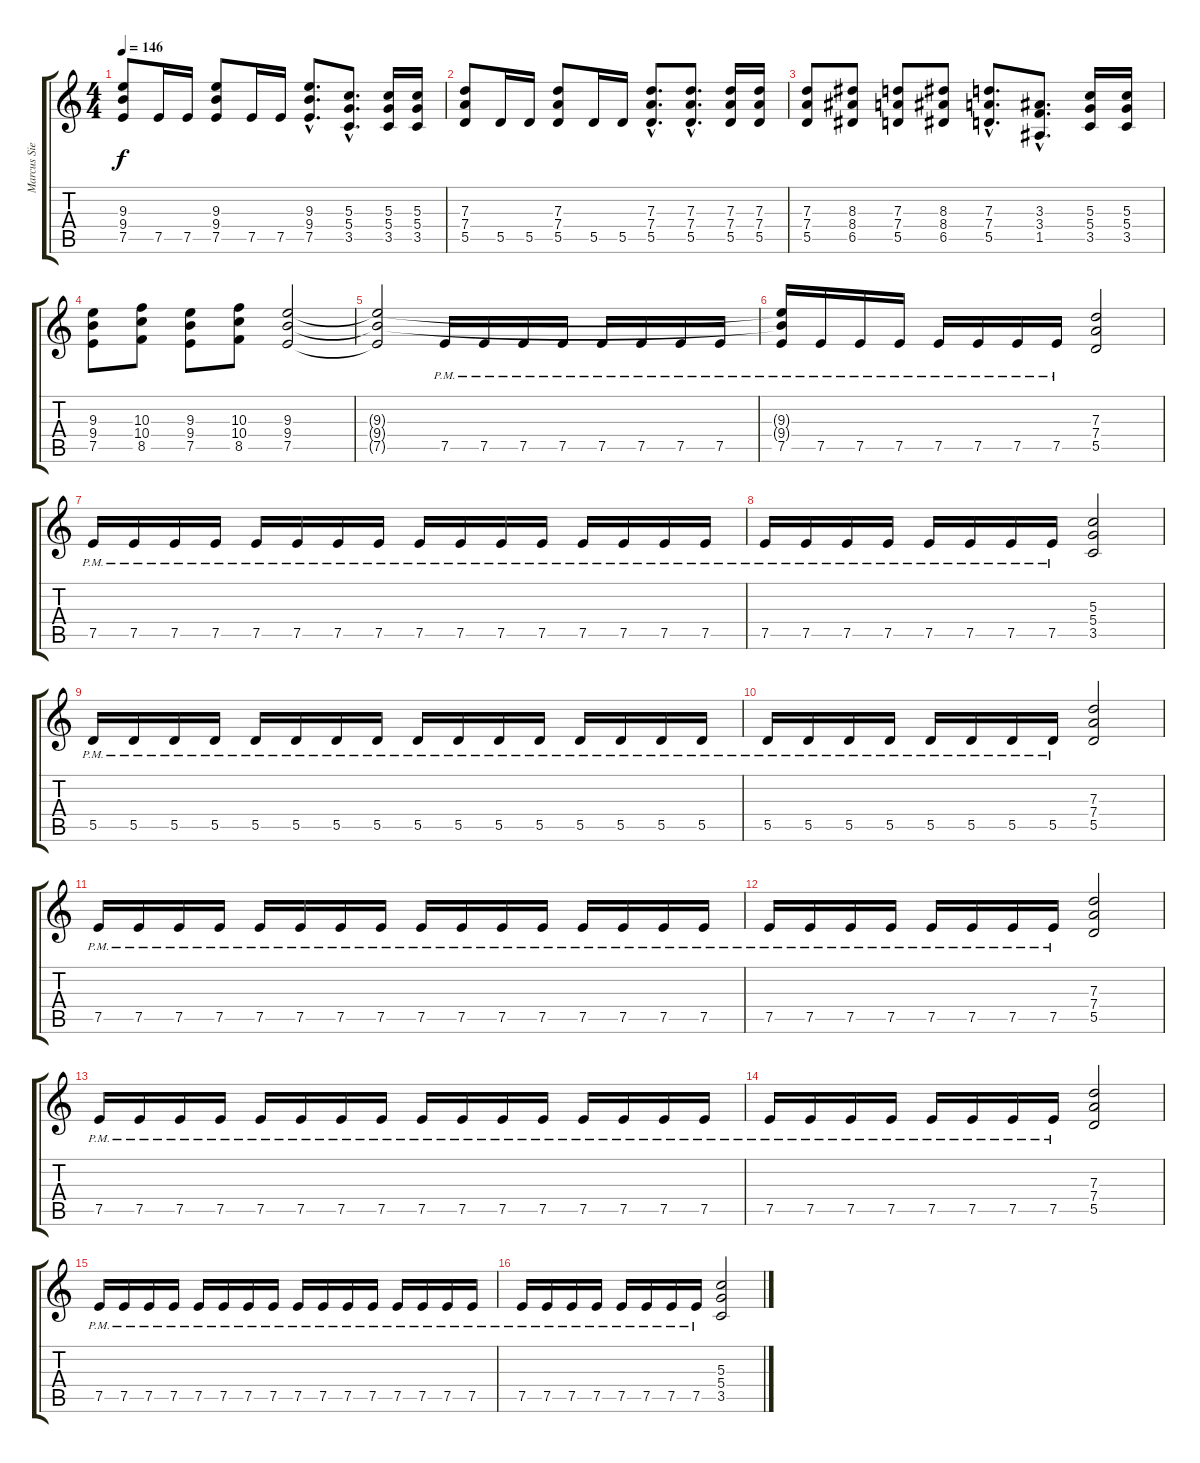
\track ("Marcus Siepen" "Marcus Sie") {instrument distortionguitar}
\staff {score tabs}
\tuning (E4 B3 G3 D3 A2 E2) {hide}
\ts (4 4)
\tempo 146
\clef g2
\ks c
(9.3 9.4 7.5).8{dy f} 7.5.16 7.5.16 (9.3 9.4 7.5).8 7.5.16 7.5.16 (9.3{hac} 9.4{hac} 7.5{hac}).8{d} (5.3{hac} 5.4{hac} 3.5{hac}).8{d} (5.3 5.4 3.5).16 (5.3 5.4 3.5).16 |
(7.3 7.4 5.5).8 5.5.16 5.5.16 (7.3 7.4 5.5).8 5.5.16 5.5.16 (7.3{hac} 7.4{hac} 5.5{hac}).8{d} (7.3{hac} 7.4{hac} 5.5{hac}).8{d} (7.3 7.4 5.5).16 (7.3 7.4 5.5).16 |
(7.3 7.4 5.5).8 (8.3 8.4 6.5).8 (7.3 7.4 5.5).8 (8.3 8.4 6.5).8 (7.3{hac} 7.4{hac} 5.5{hac}).8{d} (3.3{hac} 3.4{hac} 1.5{hac}).8{d} (5.3 5.4 3.5).16 (5.3 5.4 3.5).16 |
(9.3 9.4 7.5).8 (10.3 10.4 8.5).8 (9.3 9.4 7.5).8 (10.3 10.4 8.5).8 (9.3 9.4 7.5).2 |
(9.3{t} 9.4{t} 7.5{t}).2 7.5{pm}.16 7.5{pm}.16 7.5{pm}.16 7.5{pm}.16 7.5{pm}.16 7.5{pm}.16 7.5{pm}.16 7.5{pm}.16 |
(9.3{t} 9.4{t} 7.5{pm}).16 7.5{pm}.16 7.5{pm}.16 7.5{pm}.16 7.5{pm}.16 7.5{pm}.16 7.5{pm}.16 7.5{pm}.16 (7.3 7.4 5.5).2 |
7.5{pm}.16 7.5{pm}.16 7.5{pm}.16 7.5{pm}.16 7.5{pm}.16 7.5{pm}.16 7.5{pm}.16 7.5{pm}.16 7.5{pm}.16 7.5{pm}.16 7.5{pm}.16 7.5{pm}.16 7.5{pm}.16 7.5{pm}.16 7.5{pm}.16 7.5{pm}.16 |
7.5{pm}.16 7.5{pm}.16 7.5{pm}.16 7.5{pm}.16 7.5{pm}.16 7.5{pm}.16 7.5{pm}.16 7.5{pm}.16 (5.3 5.4 3.5).2 |
5.5{pm}.16 5.5{pm}.16 5.5{pm}.16 5.5{pm}.16 5.5{pm}.16 5.5{pm}.16 5.5{pm}.16 5.5{pm}.16 5.5{pm}.16 5.5{pm}.16 5.5{pm}.16 5.5{pm}.16 5.5{pm}.16 5.5{pm}.16 5.5{pm}.16 5.5{pm}.16 |
5.5{pm}.16 5.5{pm}.16 5.5{pm}.16 5.5{pm}.16 5.5{pm}.16 5.5{pm}.16 5.5{pm}.16 5.5{pm}.16 (7.3 7.4 5.5).2 |
7.5{pm}.16 7.5{pm}.16 7.5{pm}.16 7.5{pm}.16 7.5{pm}.16 7.5{pm}.16 7.5{pm}.16 7.5{pm}.16 7.5{pm}.16 7.5{pm}.16 7.5{pm}.16 7.5{pm}.16 7.5{pm}.16 7.5{pm}.16 7.5{pm}.16 7.5{pm}.16 |
7.5{pm}.16 7.5{pm}.16 7.5{pm}.16 7.5{pm}.16 7.5{pm}.16 7.5{pm}.16 7.5{pm}.16 7.5{pm}.16 (7.3 7.4 5.5).2 |
7.5{pm}.16 7.5{pm}.16 7.5{pm}.16 7.5{pm}.16 7.5{pm}.16 7.5{pm}.16 7.5{pm}.16 7.5{pm}.16 7.5{pm}.16 7.5{pm}.16 7.5{pm}.16 7.5{pm}.16 7.5{pm}.16 7.5{pm}.16 7.5{pm}.16 7.5{pm}.16 |
7.5{pm}.16 7.5{pm}.16 7.5{pm}.16 7.5{pm}.16 7.5{pm}.16 7.5{pm}.16 7.5{pm}.16 7.5{pm}.16 (7.3 7.4 5.5).2 |
7.5{pm}.16 7.5{pm}.16 7.5{pm}.16 7.5{pm}.16 7.5{pm}.16 7.5{pm}.16 7.5{pm}.16 7.5{pm}.16 7.5{pm}.16 7.5{pm}.16 7.5{pm}.16 7.5{pm}.16 7.5{pm}.16 7.5{pm}.16 7.5{pm}.16 7.5{pm}.16 |
7.5{pm}.16 7.5{pm}.16 7.5{pm}.16 7.5{pm}.16 7.5{pm}.16 7.5{pm}.16 7.5{pm}.16 7.5{pm}.16 (5.3 5.4 3.5).2
